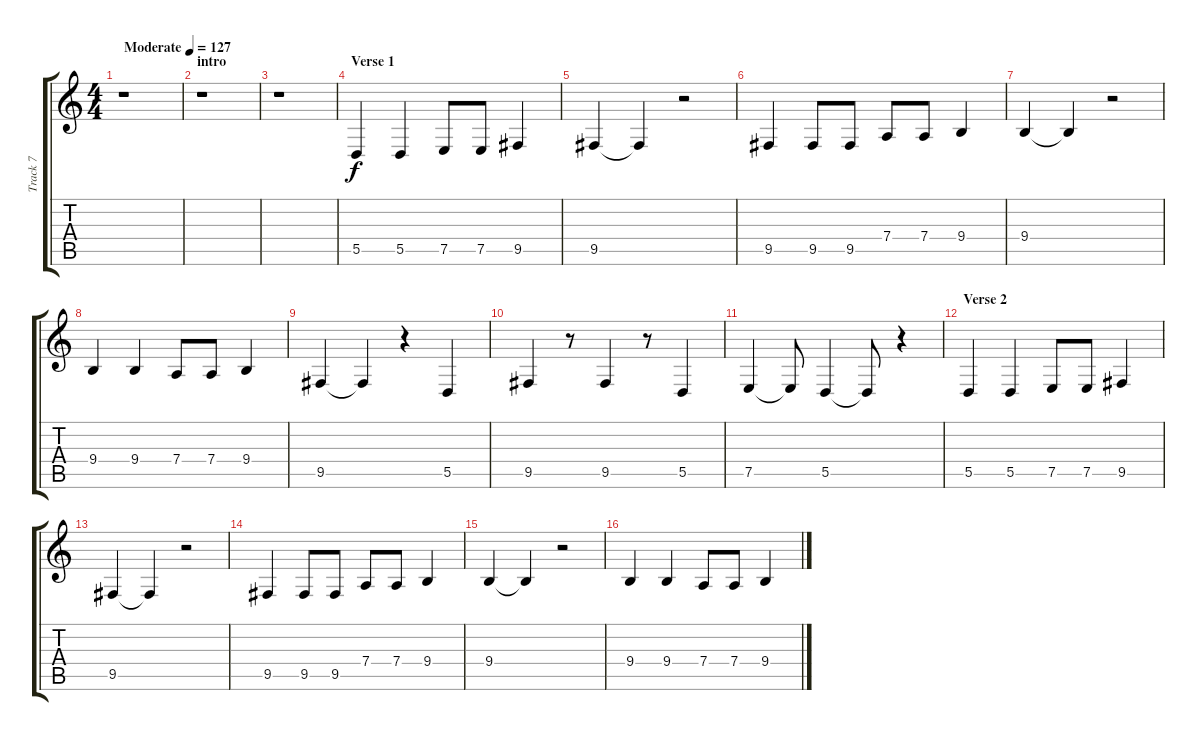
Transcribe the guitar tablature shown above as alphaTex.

\track ("Track 7" "Track 7") {instrument violin}
\staff {score tabs}
\tuning (E4 B3 G3 D3 A2 E2) {hide}
\ts (4 4)
\tempo (127 "Moderate")
\clef g2
\ks c
r.1{dy f instrument violin} |
\section ("" "intro")
r.1 |
r.1 |
\section ("" "Verse 1")
5.5.4 5.5.4 7.5.8 7.5.8 9.5.4 |
9.5.4 9.5{t}.4 r.2 |
9.5.4 9.5.8 9.5.8 7.4.8 7.4.8 9.4.4 |
9.4.4 9.4{t}.4 r.2 |
9.4.4 9.4.4 7.4.8 7.4.8 9.4.4 |
9.5.4 9.5{t}.4 r.4 5.5.4 |
9.5.4 r.8 9.5.4 r.8 5.5.4 |
7.5.4 7.5{t}.8 5.5.4 5.5{t}.8 r.4 |
\section ("" "Verse 2")
5.5.4 5.5.4 7.5.8 7.5.8 9.5.4 |
9.5.4 9.5{t}.4 r.2 |
9.5.4 9.5.8 9.5.8 7.4.8 7.4.8 9.4.4 |
9.4.4 9.4{t}.4 r.2 |
9.4.4 9.4.4 7.4.8 7.4.8 9.4.4
